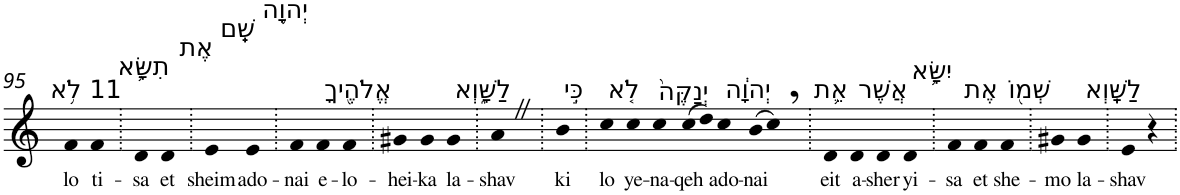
**kern	**text
*part1	*part1
*staff1	*staff1
*I"Piano	*
*I'Pno	*
!!LO:PB:g=z
*clefG2	*
*k[]	*
=95	=95
!LO:TX:a:t=11 לֹ֥א	!
!	!LO:LY:b
4f	lo
!LO:TX:a:t=תִשָּׂ֛א	!
!	!LO:LY:b
4f	ti-
=96.	=96.
!	!LO:LY:b
4d	-sa
!LO:TX:a:t=אֶת	!
!	!LO:LY:b
4d	et
=97.	=97.
!LO:TX:a:t=שֵֽׁם	!
!	!LO:LY:b
4e	sheim
!LO:TX:a:t=יְהוָ֥ה	!
!	!LO:LY:b
4e	ado-
=98.	=98.
!	!LO:LY:b
4f	-nai
!LO:TX:a:t=אֱלֹהֶ֖יךָ	!
!	!LO:LY:b
4f	e-
!	!LO:LY:b
4f	-lo-
=99.	=99.
!	!LO:LY:b
4g#X	-hei-
!	!LO:LY:b
4g#	-ka
!LO:TX:a:t=לַשָּׁ֑וְא	!
!	!LO:LY:b
4g#	la-
=100.	=100.
!	!LO:LY:b
4aZ	-shav
=101.	=101.
!LO:TX:a:t=כִּ֣י	!
!	!LO:LY:b
4b	ki
=102.	=102.
!LO:TX:a:t=לֹ֤א	!
!	!LO:LY:b
4cc	lo
!LO:TX:a:t=יְנַקֶּה֙	!
!	!LO:LY:b
4cc	ye-
!	!LO:LY:b
4cc	-na-
!	!LO:LY:b
(8cc	-qeh
8dd)	.
!LO:TX:a:t=יְהוָ֔ה	!
!	!LO:LY:b
4cc	ado-
!	!LO:LY:b
(8b	-nai
8cc,)	.
=103.	=103.
!LO:TX:a:t=אֵ֛ת	!
!	!LO:LY:b
4d	eit
!LO:TX:a:t=אֲשֶׁר	!
!	!LO:LY:b
4d	a-
!	!LO:LY:b
4d	-sher
!LO:TX:a:t=יִשָּׂ֥א	!
!	!LO:LY:b
4d	yi-
=104.	=104.
!	!LO:LY:b
4f	-sa
!LO:TX:a:t=אֶת	!
!	!LO:LY:b
4f	et
!LO:TX:a:t=שְׁמ֖וֹ	!
!	!LO:LY:b
4f	she-
=105.	=105.
!	!LO:LY:b
4g#X	-mo
!LO:TX:a:t=לַשָּֽׁוְא	!
!	!LO:LY:b
4g#	la-
=106.	=106.
!	!LO:LY:b
4e	-shav
4r	.
=.	=.
*-	*-
